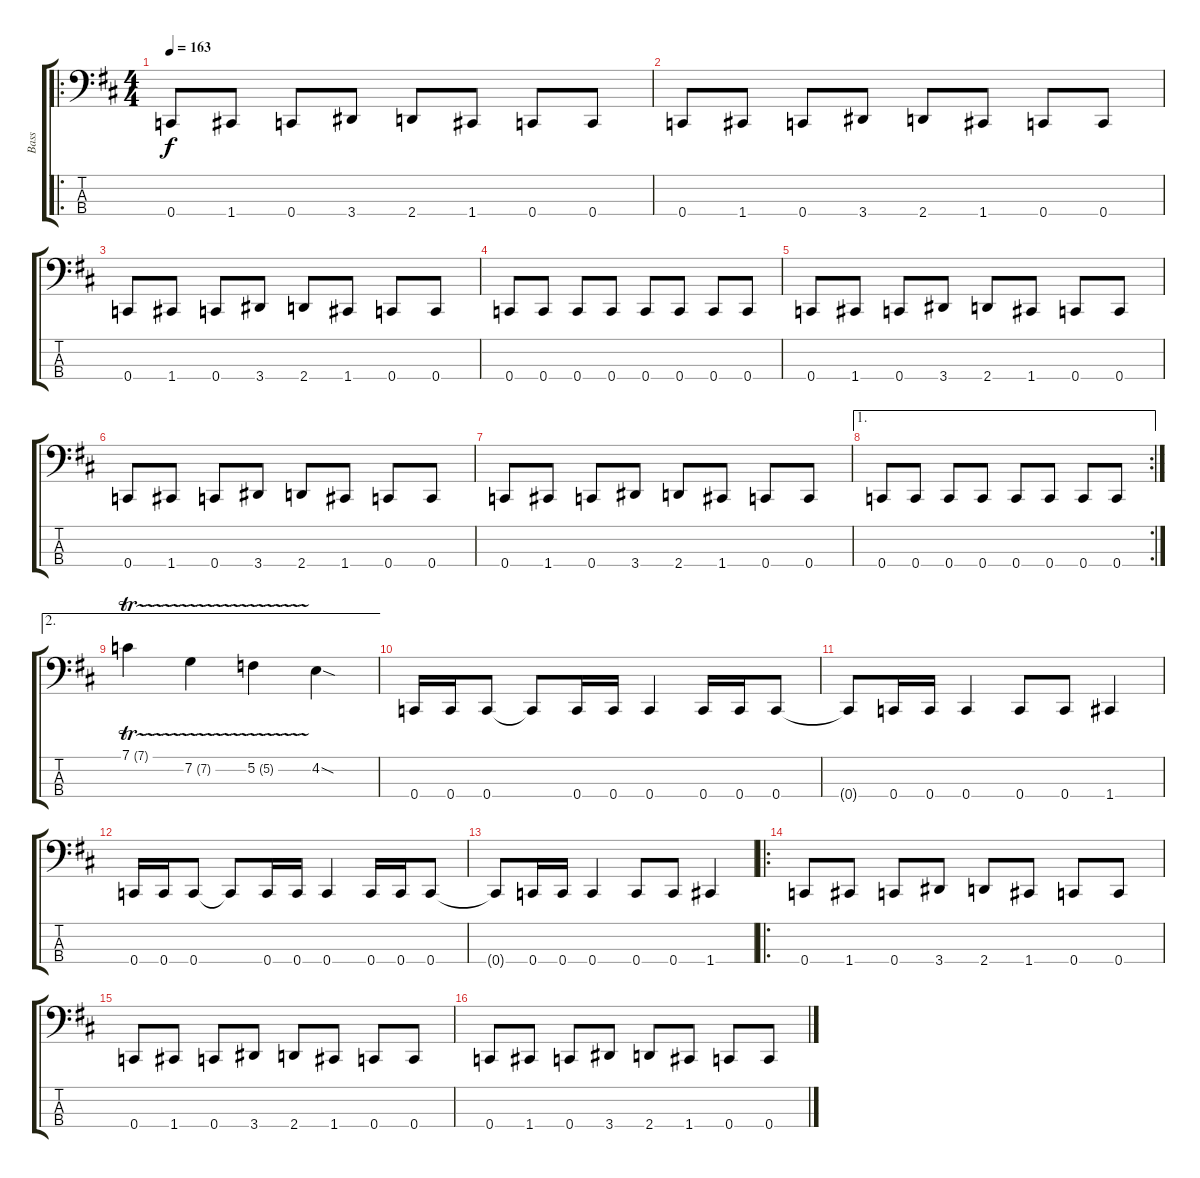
\track ("Bass" "Bass") {instrument electricbasspick}
\staff {score tabs}
\tuning (F2 C2 G1 C1) {hide}
\ro
\ts (4 4)
\tempo 163
\clef f4
\ks d
0.4.8{dy f instrument electricbasspick} 1.4.8 0.4.8 3.4.8 2.4.8 1.4.8 0.4.8 0.4.8 |
0.4.8 1.4.8 0.4.8 3.4.8 2.4.8 1.4.8 0.4.8 0.4.8 |
0.4.8 1.4.8 0.4.8 3.4.8 2.4.8 1.4.8 0.4.8 0.4.8 |
0.4.8 0.4.8 0.4.8 0.4.8 0.4.8 0.4.8 0.4.8 0.4.8 |
0.4.8 1.4.8 0.4.8 3.4.8 2.4.8 1.4.8 0.4.8 0.4.8 |
0.4.8 1.4.8 0.4.8 3.4.8 2.4.8 1.4.8 0.4.8 0.4.8 |
0.4.8 1.4.8 0.4.8 3.4.8 2.4.8 1.4.8 0.4.8 0.4.8 |
\ae 1
\rc 2
0.4.8 0.4.8 0.4.8 0.4.8 0.4.8 0.4.8 0.4.8 0.4.8 |
\ae 2
7.1{tr (7 16)}.4 7.2{tr (7 16)}.4 5.2{tr (5 16)}.4 4.2{sod}.4 |
0.4.16 0.4.16 0.4.8 0.4{t}.8 0.4.16 0.4.16 0.4.4 0.4.16 0.4.16 0.4.8 |
0.4{t}.8 0.4.16 0.4.16 0.4.4 0.4.8 0.4.8 1.4.4 |
0.4.16 0.4.16 0.4.8 0.4{t}.8 0.4.16 0.4.16 0.4.4 0.4.16 0.4.16 0.4.8 |
0.4{t}.8 0.4.16 0.4.16 0.4.4 0.4.8 0.4.8 1.4.4 |
\ro
0.4.8 1.4.8 0.4.8 3.4.8 2.4.8 1.4.8 0.4.8 0.4.8 |
0.4.8 1.4.8 0.4.8 3.4.8 2.4.8 1.4.8 0.4.8 0.4.8 |
0.4.8 1.4.8 0.4.8 3.4.8 2.4.8 1.4.8 0.4.8 0.4.8
